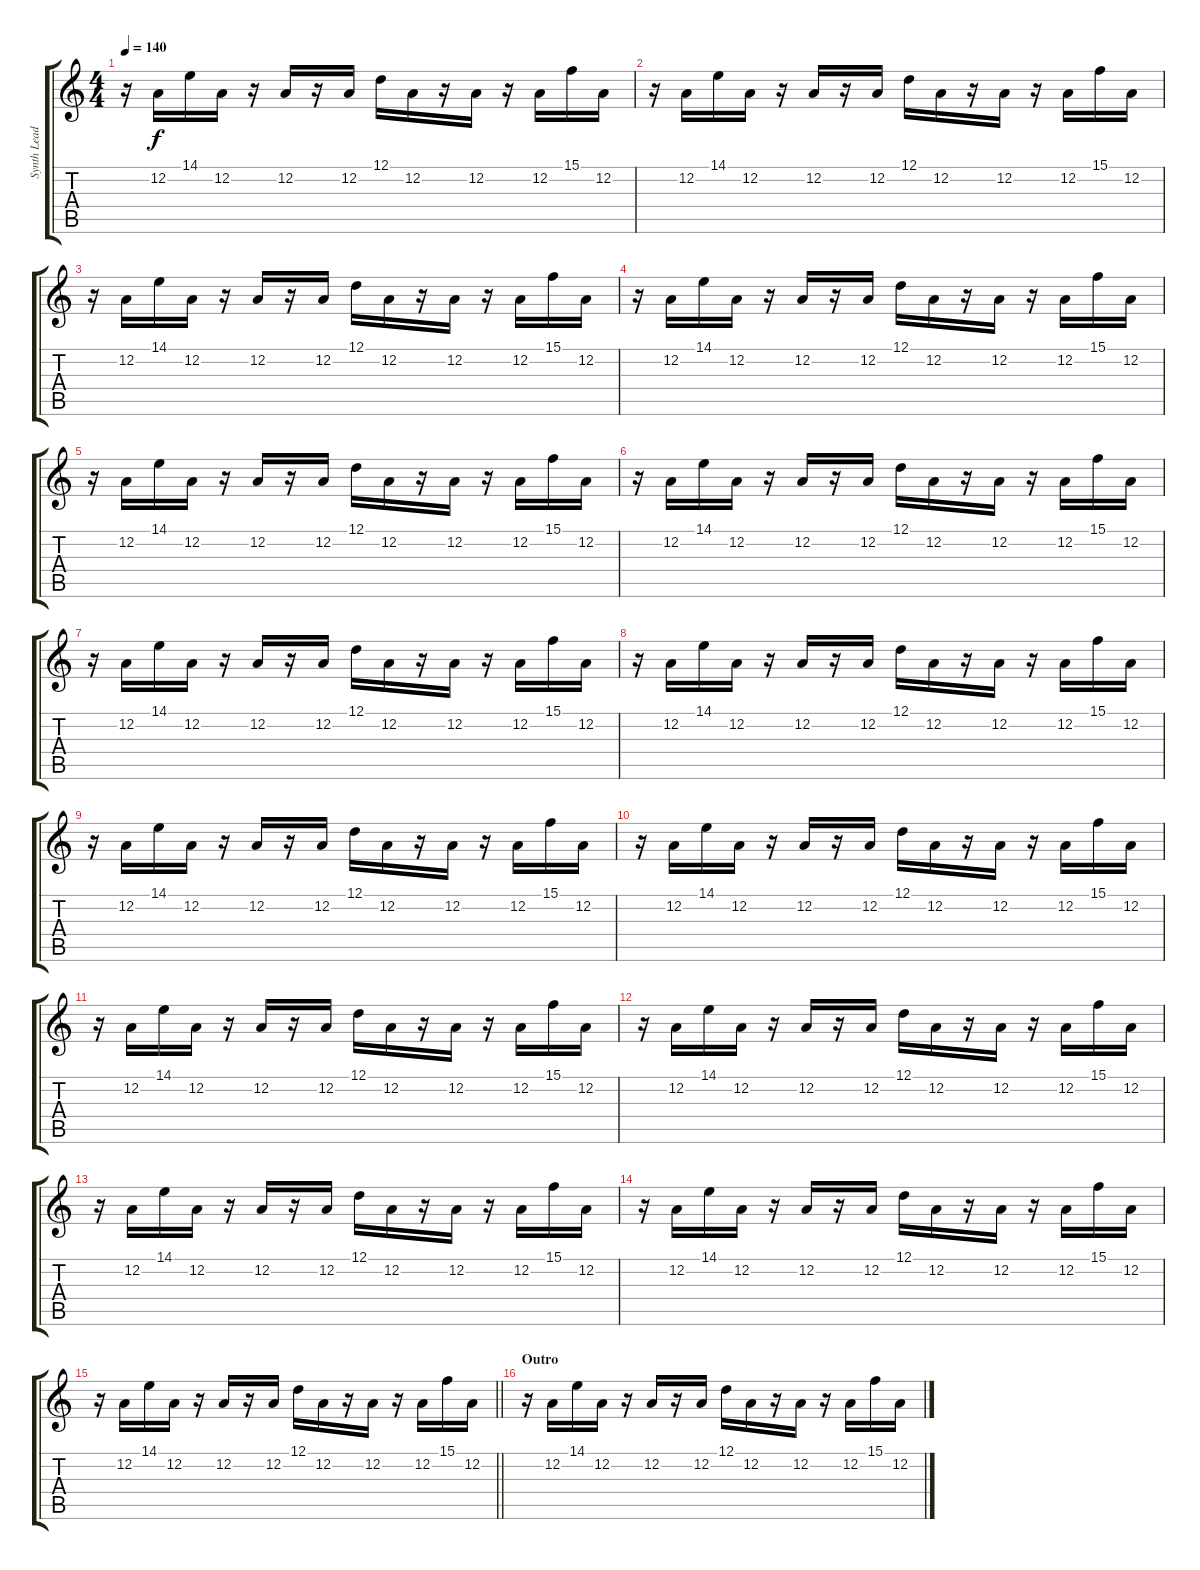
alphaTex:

\track ("Synth Lead" "Synth Lead") {instrument lead1square}
\staff {score tabs}
\tuning (D4 A3 F3 C3 G2 D2) {hide}
\ts (4 4)
\tempo 140
\clef g2
\ks c
r.16{dy f} 12.2.16 14.1.16 12.2.16 r.16 12.2.16 r.16 12.2.16 12.1.16 12.2.16 r.16 12.2.16 r.16 12.2.16 15.1.16 12.2.16 |
r.16 12.2.16 14.1.16 12.2.16 r.16 12.2.16 r.16 12.2.16 12.1.16 12.2.16 r.16 12.2.16 r.16 12.2.16 15.1.16 12.2.16 |
r.16 12.2.16 14.1.16 12.2.16 r.16 12.2.16 r.16 12.2.16 12.1.16 12.2.16 r.16 12.2.16 r.16 12.2.16 15.1.16 12.2.16 |
r.16{volume 9} 12.2.16 14.1.16 12.2.16 r.16 12.2.16 r.16 12.2.16 12.1.16 12.2.16 r.16 12.2.16 r.16 12.2.16 15.1.16 12.2.16 |
r.16 12.2.16 14.1.16 12.2.16 r.16 12.2.16 r.16 12.2.16 12.1.16 12.2.16 r.16 12.2.16 r.16 12.2.16 15.1.16 12.2.16 |
r.16 12.2.16 14.1.16 12.2.16 r.16 12.2.16 r.16 12.2.16 12.1.16 12.2.16 r.16 12.2.16 r.16 12.2.16 15.1.16 12.2.16 |
r.16 12.2.16 14.1.16 12.2.16 r.16 12.2.16 r.16 12.2.16 12.1.16 12.2.16 r.16 12.2.16 r.16 12.2.16 15.1.16 12.2.16 |
r.16 12.2.16 14.1.16 12.2.16 r.16 12.2.16 r.16 12.2.16 12.1.16 12.2.16 r.16 12.2.16 r.16 12.2.16 15.1.16 12.2.16 |
r.16 12.2.16 14.1.16 12.2.16 r.16 12.2.16 r.16 12.2.16 12.1.16 12.2.16 r.16 12.2.16 r.16 12.2.16 15.1.16 12.2.16 |
r.16 12.2.16 14.1.16 12.2.16 r.16 12.2.16 r.16 12.2.16 12.1.16 12.2.16 r.16 12.2.16 r.16 12.2.16 15.1.16 12.2.16 |
r.16 12.2.16 14.1.16 12.2.16 r.16 12.2.16 r.16 12.2.16 12.1.16 12.2.16 r.16 12.2.16 r.16 12.2.16 15.1.16 12.2.16 |
r.16 12.2.16 14.1.16 12.2.16 r.16 12.2.16 r.16 12.2.16 12.1.16 12.2.16 r.16 12.2.16 r.16 12.2.16 15.1.16 12.2.16 |
r.16 12.2.16 14.1.16 12.2.16 r.16 12.2.16 r.16 12.2.16 12.1.16 12.2.16 r.16 12.2.16 r.16 12.2.16 15.1.16 12.2.16 |
r.16 12.2.16 14.1.16 12.2.16 r.16 12.2.16 r.16 12.2.16 12.1.16 12.2.16 r.16 12.2.16 r.16 12.2.16 15.1.16 12.2.16 |
\barLineRight lightlight
r.16 12.2.16 14.1.16 12.2.16 r.16 12.2.16 r.16 12.2.16 12.1.16 12.2.16 r.16 12.2.16 r.16 12.2.16 15.1.16 12.2.16 |
\section ("" "Outro")
r.16 12.2.16 14.1.16 12.2.16 r.16 12.2.16 r.16 12.2.16 12.1.16 12.2.16 r.16 12.2.16 r.16 12.2.16 15.1.16 12.2.16
